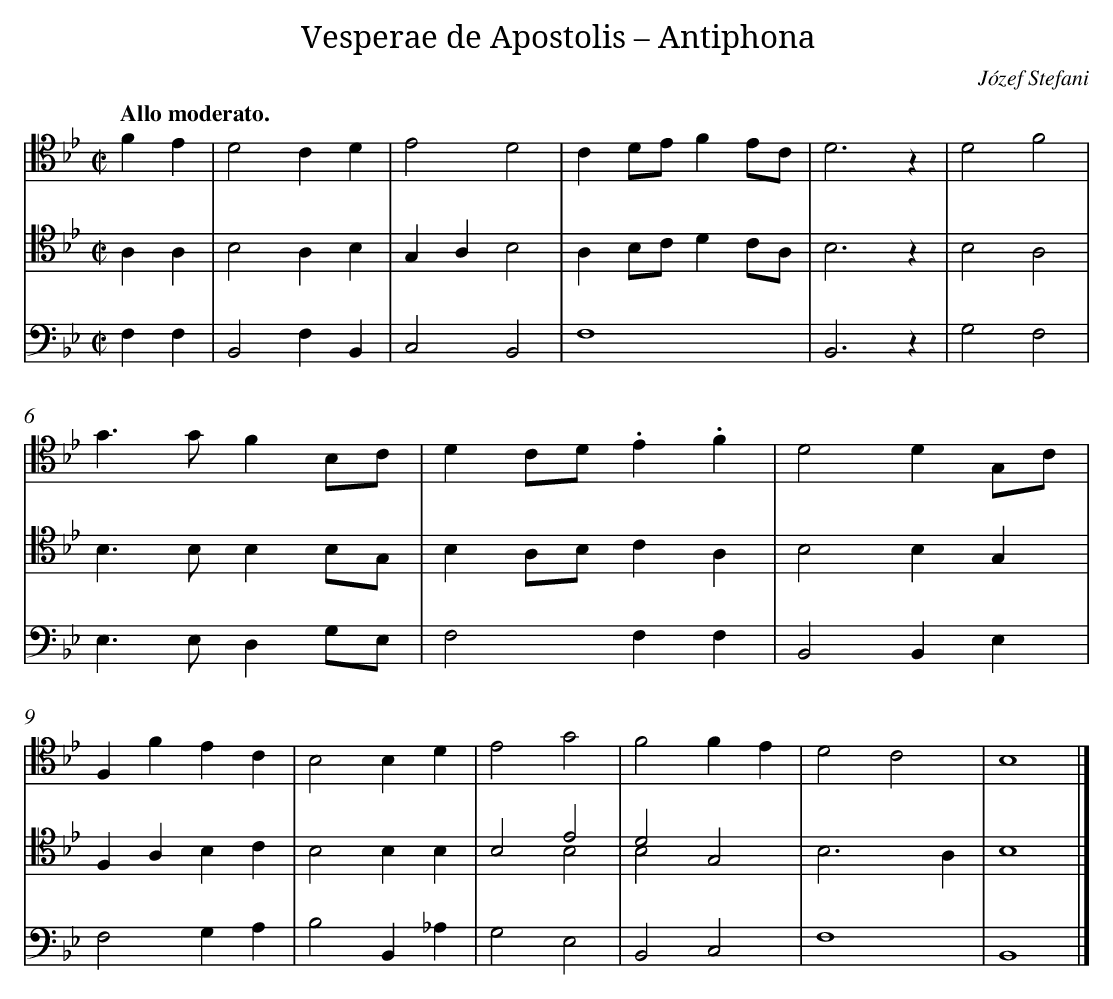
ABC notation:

X:1
T: Vesperae de Apostolis – Antiphona
C: Józef Stefani
L: 1/4
M: C|
Q: "Allo moderato."
V: 1 clef=tenor
V: 2 clef=tenor
V: 3 clef=bass
K: Bb
[V:1] FE [I:setbarnb 1]|
[V:2] A,A, |
[V:3] F,F, |
[V:1] D2CD |
[V:2] B,2A,B, |
[V:3] B,,2F,B,, |
[V:1] E2D2 |
[V:2] G,A,B,2 |
[V:3] C,2B,,2 |
[V:1] CD/E/FE/C/ |
[V:2] A,B,/C/DC/A,/ |
[V:3] F,4 |
[V:1] D3z |
[V:2] B,3z |
[V:3] B,,3z |
[V:1] D2F2 |
[V:2] B,2A,2 |
[V:3] G,2F,2 |
[V:1] G>GFB,/C/ |
[V:2] B,>B,B,B,/G,/ |
[V:3] E,>E,D,G,/E,/ |
[V:1] DC/D/.E.F |
[V:2] B,A,/B,/CA, |
[V:3] F,2F,F, |
[V:1] D2DG,/C/ |
[V:2] B,2B,G, |
[V:3] B,,2B,,E, |
[V:1] F,FEC |
[V:2] F,A,B,C |
[V:3] F,2G,A, |
[V:1] B,2B,D |
[V:2] B,2B,B, |
[V:3] B,2B,,_A, |
[V:1] E2G2 |
[V:2] B,2E2 & x2B,2 |
[V:3] G,2E,2 |
[V:1] F2FE |
[V:2] D2G,2 & B,2x2 |
[V:3] B,,2C,2 |
[V:1] D2C2 |
[V:2] B,3A, |
[V:3] F,4 |
[V:1] B,4 |]
[V:2] B,4 |]
[V:3] B,,4 |]
